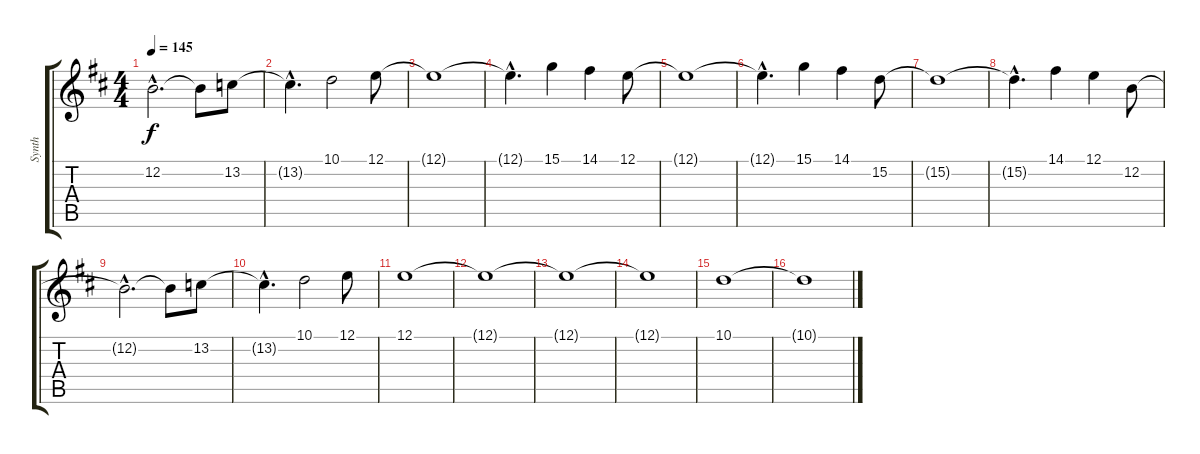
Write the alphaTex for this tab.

\track ("Synth" "Synth") {instrument stringensemble1}
\staff {score tabs}
\tuning (E4 B3 G3 D3 A2 E2) {hide}
\ts (4 4)
\tempo 145
\clef g2
\ks d
12.2{hac t}.2{d dy f} 12.2{t}.8 13.2.8 |
13.2{hac t}.4{d} 10.1.2 12.1.8 |
12.1{t}.1 |
12.1{hac t}.4{d} 15.1.4 14.1.4 12.1.8 |
12.1{t}.1 |
12.1{hac t}.4{d} 15.1.4 14.1.4 15.2.8 |
15.2{t}.1 |
15.2{hac t}.4{d} 14.1.4 12.1.4 12.2.8 |
12.2{hac t}.2{d} 12.2{t}.8 13.2.8 |
13.2{hac t}.4{d} 10.1.2 12.1.8 |
12.1.1 |
12.1{t}.1 |
12.1{t}.1 |
12.1{t}.1 |
10.1.1 |
10.1{t}.1
